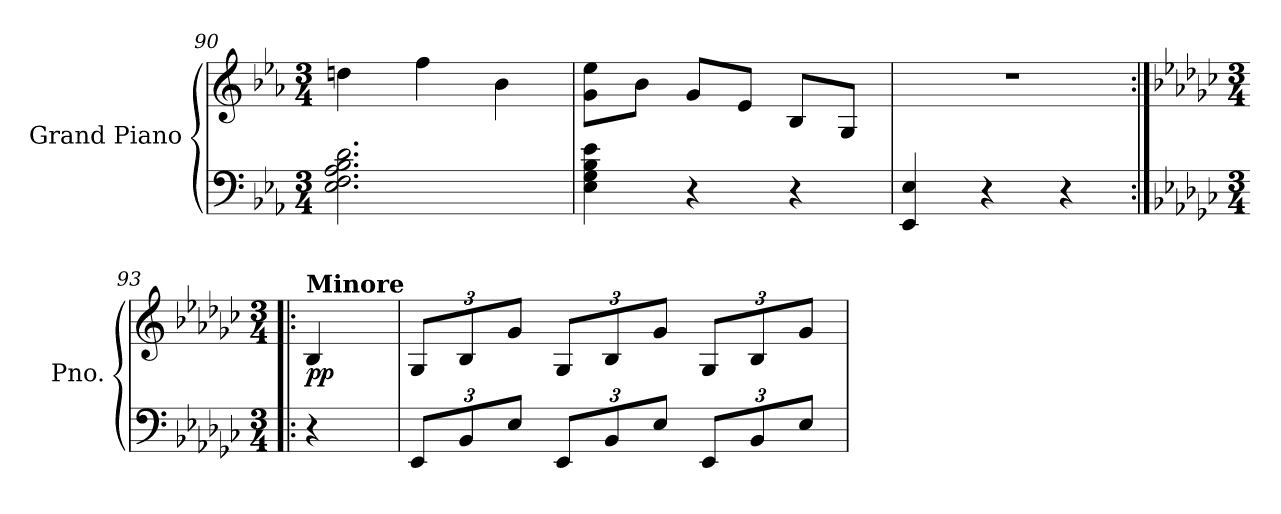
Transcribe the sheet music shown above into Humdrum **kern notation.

**kern	**kern	**dynam
*part1	*part1	*part1
*staff2	*staff1	*staff1/2
*I"Grand Piano	*	*
*I'Pno.	*	*
*clefF4	*clefG2	*
*k[b-e-a-]	*k[b-e-a-]	*
*M3/4	*M3/4	*
=90	=90	=90
2.E-\ 2.F\ 2.A-\ 2.B-\ 2.d\	4ddn\	.
.	4ff\	.
.	4b-\	.
=91	=91	=91
4E-\ 4G\ 4B-\ 4e-\	8g\ 8ee-\L	.
.	8b-\J	.
4r	8g/L	.
.	8e-/J	.
4r	8B-/L	.
.	8G/J	.
=92	=92	=92
4EE-/ 4E-/	2.r	.
4r	.	.
4r	.	.
!!LO:LB:g=z
=93:|!|:	=93:|!|:	=93:|!|:
*k[b-e-a-d-g-c-]	*k[b-e-a-d-g-c-]	*
*M3/4	*M3/4	*
!	!LO:TX:a:B:t=Minore	!
!	!	!LO:DY:b
4r	4B-/	pp
=94	=94	=94
*Xbrackettup	*Xbrackettup	*
12EE-/L	12G-/L	.
12BB-/	12B-/	.
12E-/J	12g-/J	.
12EE-/L	12G-/L	.
12BB-/	12B-/	.
12E-/J	12g-/J	.
12EE-/L	12G-/L	.
12BB-/	12B-/	.
12E-/J	12g-/J	.
=	=	=
*-	*-	*-
